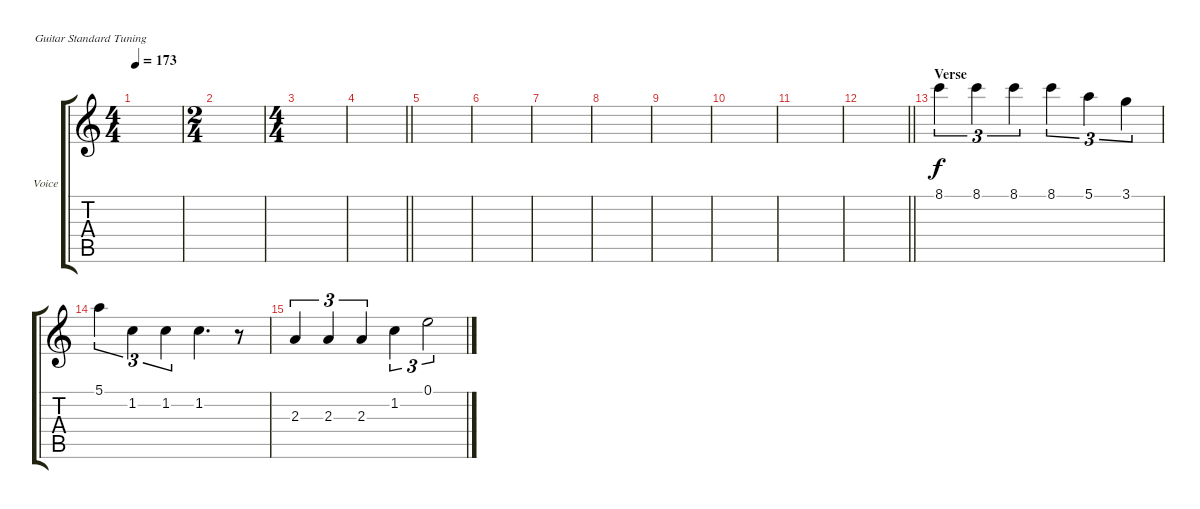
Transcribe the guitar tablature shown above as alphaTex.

\bracketExtendMode groupsimilarinstruments
\firstSystemTrackNameOrientation horizontal
\otherSystemsTrackNameOrientation horizontal
\track ("Voice" "Voice") {mute instrument acousticguitarsteel}
\staff {score tabs}
\tuning (E4 B3 G3 D3 A2 E2)
\ts (4 4)
\tempo 173
\clef g2
\scale
0.333333
\ks c
|
\ts (2 4)
\scale
0.39527 |
\ts (4 4)
\scale
0.39527 |
\scale
0.209459
\barLineRight lightlight
|
\scale
0.333333 |
\scale
0.333333 |
\scale
0.333333 |
\scale
0.333333 |
\scale
0.333333 |
\scale
0.333333 |
\scale
0.333333 |
\scale
0.333333
\barLineRight lightlight
|
\section ("" "Verse")
\scale
0.333333 8.1.4{tu (3 2)} 8.1.4{tu (3 2)} 8.1.4{tu (3 2)} 8.1.4{tu (3 2)} 5.1.4{tu (3 2)} 3.1.4{tu (3 2)} |
\scale
0.333333 5.1.4{tu (3 2)} 1.2.4{tu (3 2)} 1.2.4{tu (3 2)} 1.2.4{d} r.8 |
\scale
0.333333 2.3.4{tu (3 2)} 2.3.4{tu (3 2)} 2.3.4{tu (3 2)} 1.2.4{tu (3 2)} 0.1.2{tu (3 2)} |
\scale
0.333333
